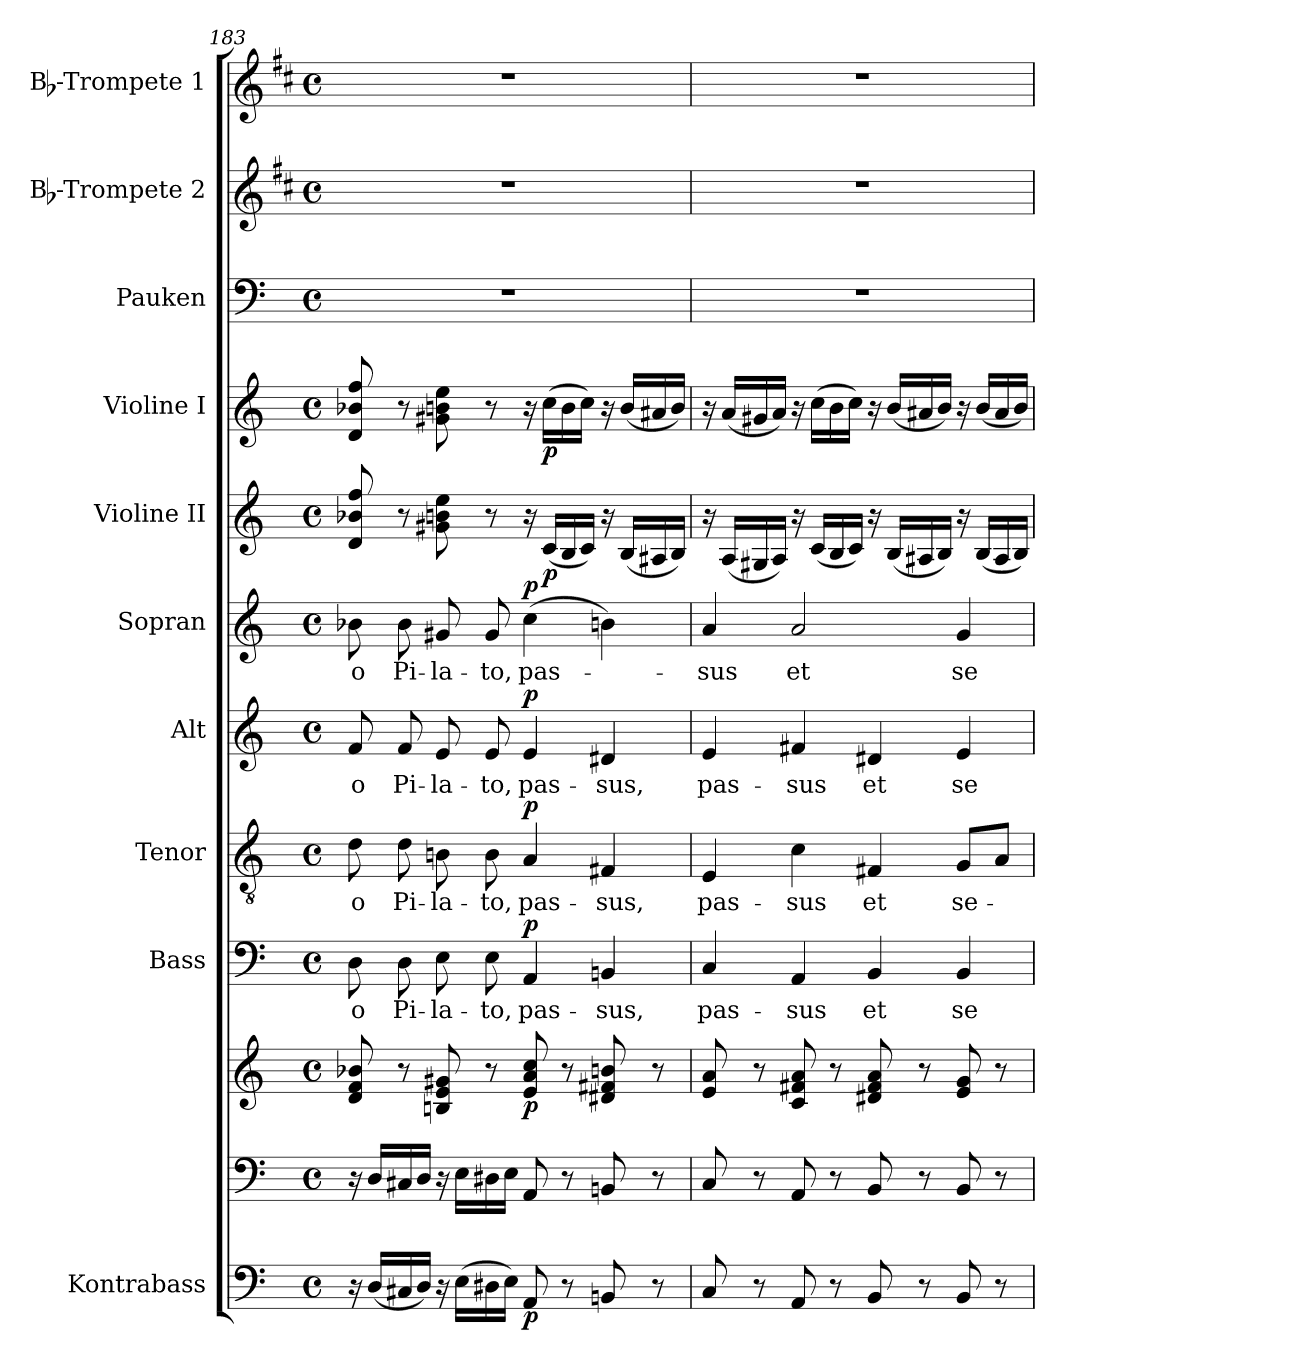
**kern	**dynam	**kern	**kern	**dynam	**kern	**text	**dynam	**kern	**text	**dynam	**kern	**text	**dynam	**kern	**text	**dynam	**kern	**dynam	**kern	**dynam	**kern	**kern	**kern
*part11	*part11	*part10	*part10	*part10	*part9	*part9	*part9	*part8	*part8	*part8	*part7	*part7	*part7	*part6	*part6	*part6	*part5	*part5	*part4	*part4	*part3	*part2	*part1
*staff12	*staff12	*staff11	*staff10	*staff10/11	*staff9	*staff9	*staff9	*staff8	*staff8	*staff8	*staff7	*staff7	*staff7	*staff6	*staff6	*staff6	*staff5	*staff5	*staff4	*staff4	*staff3	*staff2	*staff1
*I"Kontrabass	*	*	*	*	*I"Bass	*	*	*I"Tenor	*	*	*I"Alt	*	*	*I"Sopran	*	*	*I"Violine II	*	*I"Violine I	*	*I"Pauken	*I"Bb-Trompete 2	*I"Bb-Trompete 1
*I'Kb.	*	*	*	*	*I'B.	*	*	*I'T.	*	*	*I'A.	*	*	*I'S.	*	*	*I'Vl. II	*	*I'Vl. I	*	*I'Pk.	*I'Bb Trp. 2	*I'Bb Trp. 1
*clefF4	*	*clefF4	*clefG2	*	*clefF4	*	*	*clefGv2	*	*	*clefG2	*	*	*clefG2	*	*	*clefG2	*	*clefG2	*	*clefF4	*clefG2	*clefG2
*ITrd7c12	*	*	*	*	*	*	*	*	*	*	*	*	*	*	*	*	*	*	*	*	*	*ITrd1c2	*ITrd1c2
*k[]	*	*k[]	*k[]	*	*k[]	*	*	*k[]	*	*	*k[]	*	*	*k[]	*	*	*k[]	*	*k[]	*	*k[]	*k[]	*k[]
*C:	*	*C:	*C:	*	*C:	*	*	*C:	*	*	*C:	*	*	*C:	*	*	*C:	*	*C:	*	*C:	*C:	*C:
*M4/4	*	*M4/4	*M4/4	*	*M4/4	*	*	*M4/4	*	*	*M4/4	*	*	*M4/4	*	*	*M4/4	*	*M4/4	*	*M4/4	*M4/4	*M4/4
*met(c)	*	*met(c)	*met(c)	*	*met(c)	*	*	*met(c)	*	*	*met(c)	*	*	*met(c)	*	*	*met(c)	*	*met(c)	*	*met(c)	*met(c)	*met(c)
=183	=183	=183	=183	=183	=183	=183	=183	=183	=183	=183	=183	=183	=183	=183	=183	=183	=183	=183	=183	=183	=183	=183	=183
!	!	!	!	!	!	!LO:LY:b	!	!	!LO:LY:b	!	!	!LO:LY:b	!	!	!LO:LY:b	!	!	!	!	!	!	!	!
16r	.	16r	8d/ 8f/ 8b-X/	.	8D\	-o	.	8d\	-o	.	8f/	-o	.	8b-X\	-o	.	8d/ 8b-X/ 8ff/	.	8d/ 8b-X/ 8ff/	.	1r	1r	1r
(<16DD/LL	.	16D/LL	.	.	.	.	.	.	.	.	.	.	.	.	.	.	.	.	.	.	.	.	.
!	!	!	!	!	!	!LO:LY:b	!	!	!LO:LY:b	!	!	!LO:LY:b	!	!	!LO:LY:b	!	!	!	!	!	!	!	!
16CC#X/	.	16C#X/	8r	.	8D\	Pi-	.	8d\	Pi-	.	8f/	Pi-	.	8b-\	Pi-	.	8r	.	8r	.	.	.	.
16DD/JJ)	.	16D/JJ	.	.	.	.	.	.	.	.	.	.	.	.	.	.	.	.	.	.	.	.	.
!	!	!	!	!	!	!LO:LY:b	!	!	!LO:LY:b	!	!	!LO:LY:b	!	!	!LO:LY:b	!	!	!	!	!	!	!	!
16r	.	16r	8Bn/ 8e/ 8g#X/	.	8E\	-la-	.	8Bn\	-la-	.	8e/	-la-	.	8g#X/	-la-	.	8g#X\ 8bn\ 8ee\	.	8g#X\ 8bn\ 8ee\	.	.	.	.
(>16EE\LL	.	16E\LL	.	.	.	.	.	.	.	.	.	.	.	.	.	.	.	.	.	.	.	.	.
!	!	!	!	!	!	!LO:LY:b	!	!	!LO:LY:b	!	!	!LO:LY:b	!	!	!LO:LY:b	!	!	!	!	!	!	!	!
16DD#X\	.	16D#X\	8r	.	8E\	-to,	.	8B\	-to,	.	8e/	-to,	.	8g#/	-to,	.	8r	.	8r	.	.	.	.
16EE\JJ)	.	16E\JJ	.	.	.	.	.	.	.	.	.	.	.	.	.	.	.	.	.	.	.	.	.
!	!LO:DY:b	!	!	!LO:DY:b	!	!LO:LY:b	!LO:DY:a	!	!LO:LY:b	!LO:DY:a	!	!LO:LY:b	!LO:DY:a	!	!LO:LY:b	!LO:DY:a	!	!	!	!	!	!	!
8AAA/	p	8AA/	8e/ 8a/ 8cc/	p	4AA/	pas-	p	4A/	pas-	p	4e/	pas-	p	(>4cc\	pas-	p	16r	.	16r	.	.	.	.
!	!	!	!	!	!	!	!	!	!	!	!	!	!	!	!	!	!	!LO:DY:b	!	!LO:DY:b	!	!	!
.	.	.	.	.	.	.	.	.	.	.	.	.	.	.	.	.	(<16c/LL	p	(>16cc\LL	p	.	.	.
8r	.	8r	8r	.	.	.	.	.	.	.	.	.	.	.	.	.	16B/	.	16b\	.	.	.	.
.	.	.	.	.	.	.	.	.	.	.	.	.	.	.	.	.	16c/JJ)	.	16cc\JJ)	.	.	.	.
!	!	!	!	!	!	!LO:LY:b	!	!	!LO:LY:b	!	!	!LO:LY:b	!	!	!	!	!	!	!	!	!	!	!
8BBBn/	.	8BBn/	8d#X/ 8f#X/ 8bn/	.	4BBn/	-sus,	.	4F#X/	-sus,	.	4d#X/	-sus,	.	4bn\)	.	.	16r	.	16r	.	.	.	.
.	.	.	.	.	.	.	.	.	.	.	.	.	.	.	.	.	(<16B/LL	.	(<16b/LL	.	.	.	.
8r	.	8r	8r	.	.	.	.	.	.	.	.	.	.	.	.	.	16A#X/	.	16a#X/	.	.	.	.
.	.	.	.	.	.	.	.	.	.	.	.	.	.	.	.	.	16B/JJ)	.	16b/JJ)	.	.	.	.
!!LO:PB:g=z
=184	=184	=184	=184	=184	=184	=184	=184	=184	=184	=184	=184	=184	=184	=184	=184	=184	=184	=184	=184	=184	=184	=184	=184
!	!	!	!	!	!	!LO:LY:b	!	!	!LO:LY:b	!	!	!LO:LY:b	!	!	!LO:LY:b	!	!	!	!	!	!	!	!
8CC/	.	8C/	8e/ 8a/	.	4C/	pas-	.	4E/	pas-	.	4e/	pas-	.	4a/	-sus	.	16r	.	16r	.	1r	1r	1r
.	.	.	.	.	.	.	.	.	.	.	.	.	.	.	.	.	(<16A/LL	.	(<16a/LL	.	.	.	.
8r	.	8r	8r	.	.	.	.	.	.	.	.	.	.	.	.	.	16G#X/	.	16g#X/	.	.	.	.
.	.	.	.	.	.	.	.	.	.	.	.	.	.	.	.	.	16A/JJ)	.	16a/JJ)	.	.	.	.
!	!	!	!	!	!	!LO:LY:b	!	!	!LO:LY:b	!	!	!LO:LY:b	!	!	!LO:LY:b	!	!	!	!	!	!	!	!
8AAA/	.	8AA/	8c/ 8f#X/ 8a/	.	4AA/	-sus	.	4c\	-sus	.	4f#X/	-sus	.	2a/	et	.	16r	.	16r	.	.	.	.
.	.	.	.	.	.	.	.	.	.	.	.	.	.	.	.	.	(<16c/LL	.	(>16cc\LL	.	.	.	.
8r	.	8r	8r	.	.	.	.	.	.	.	.	.	.	.	.	.	16B/	.	16b\	.	.	.	.
.	.	.	.	.	.	.	.	.	.	.	.	.	.	.	.	.	16c/JJ)	.	16cc\JJ)	.	.	.	.
!	!	!	!	!	!	!LO:LY:b	!	!	!LO:LY:b	!	!	!LO:LY:b	!	!	!	!	!	!	!	!	!	!	!
8BBB/	.	8BB/	8d#X/ 8f#/ 8a/	.	4BB/	et	.	4F#X/	et	.	4d#X/	et	.	.	.	.	16r	.	16r	.	.	.	.
.	.	.	.	.	.	.	.	.	.	.	.	.	.	.	.	.	(<16B/LL	.	(<16b/LL	.	.	.	.
8r	.	8r	8r	.	.	.	.	.	.	.	.	.	.	.	.	.	16A#X/	.	16a#X/	.	.	.	.
.	.	.	.	.	.	.	.	.	.	.	.	.	.	.	.	.	16B/JJ)	.	16b/JJ)	.	.	.	.
!	!	!	!	!	!	!LO:LY:b	!	!	!LO:LY:b	!	!	!LO:LY:b	!	!	!LO:LY:b	!	!	!	!	!	!	!	!
8BBB/	.	8BB/	8e/ 8g/	.	4BB/	se-	.	8G/L	se-	.	4e/	se-	.	4g/	se-	.	16r	.	16r	.	.	.	.
.	.	.	.	.	.	.	.	.	.	.	.	.	.	.	.	.	(<16B/LL	.	(<16b/LL	.	.	.	.
8r	.	8r	8r	.	.	.	.	8A/J	.	.	.	.	.	.	.	.	16A#/	.	16a#/	.	.	.	.
.	.	.	.	.	.	.	.	.	.	.	.	.	.	.	.	.	16B/JJ)	.	16b/JJ)	.	.	.	.
=	=	=	=	=	=	=	=	=	=	=	=	=	=	=	=	=	=	=	=	=	=	=	=
*-	*-	*-	*-	*-	*-	*-	*-	*-	*-	*-	*-	*-	*-	*-	*-	*-	*-	*-	*-	*-	*-	*-	*-
